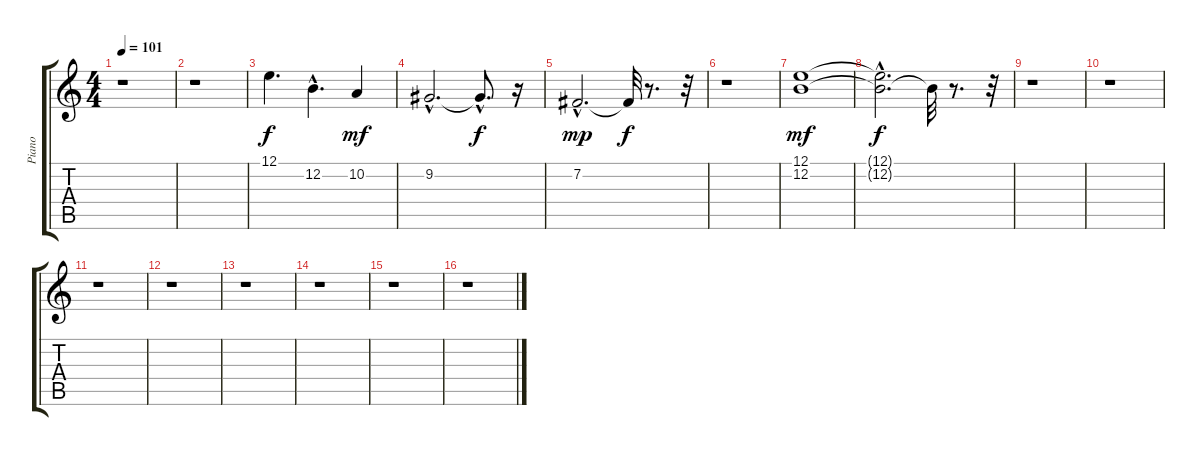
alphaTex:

\track ("Piano" "Piano") {instrument electricpiano1}
\staff {score tabs}
\tuning (E4 B3 G3 D3 A2 E2) {hide}
\ts (4 4)
\tempo 101
\clef g2
\ks c
r.1{dy f instrument electricpiano1} |
r.1 |
12.1.4{d} 12.2{hac}.4{d} 10.2.4{dy mf} |
9.2{hac}.2{d} 9.2{hac t}.8{d dy f} r.16 |
7.2{hac}.2{d dy mp} 7.2{t}.32{dy f} r.8{d} r.32 |
r.1 |
(12.1 12.2).1{dy mf} |
(12.1{hac t} 12.2{hac t}).2{d dy f} 12.2{t}.32 r.8{d} r.32 |
r.1 |
r.1 |
r.1 |
r.1 |
r.1 |
r.1 |
r.1 |
r.1
